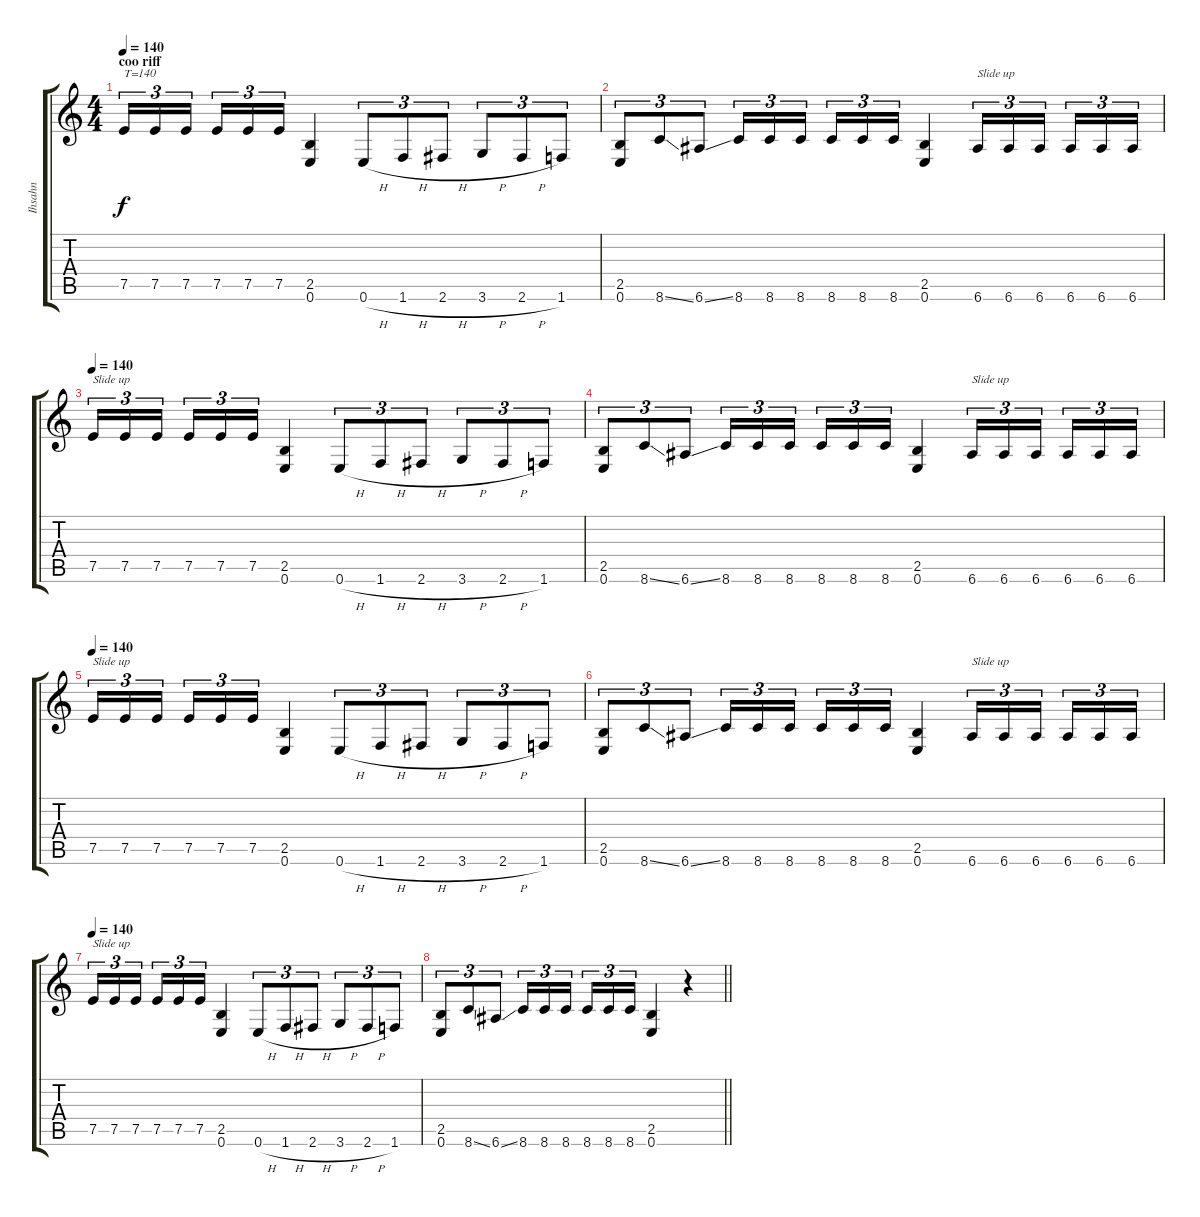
\track ("Ihsahn" "Ihsahn") {instrument distortionguitar}
\staff {score tabs}
\tuning (E4 B3 G3 D3 A2 E2) {hide}
\ts (4 4)
\section ("" "coo riff")
\tempo 140
\clef g2
\ks c
7.5.16{tu (3 2) txt "T=140" dy f} 7.5.16{tu (3 2)} 7.5.16{tu (3 2) beam splitsecondary} 7.5.16{tu (3 2)} 7.5.16{tu (3 2)} 7.5.16{tu (3 2)} (2.5 0.6).4 0.6{h}.8{tu (3 2)} 1.6{h}.8{tu (3 2)} 2.6{h}.8{tu (3 2)} 3.6{h}.8{tu (3 2)} 2.6{h}.8{tu (3 2)} 1.6.8{tu (3 2)} |
(2.5 0.6).8{tu (3 2)} 8.6{ss}.8{tu (3 2)} 6.6{ss}.8{tu (3 2)} 8.6.16{tu (3 2)} 8.6.16{tu (3 2)} 8.6.16{tu (3 2) beam splitsecondary} 8.6.16{tu (3 2)} 8.6.16{tu (3 2)} 8.6.16{tu (3 2)} (2.5 0.6).4 6.6.16{tu (3 2) txt "Slide up"} 6.6.16{tu (3 2)} 6.6.16{tu (3 2) beam splitsecondary} 6.6.16{tu (3 2)} 6.6.16{tu (3 2)} 6.6.16{tu (3 2)} |
\tempo 140
7.5.16{tu (3 2) txt "Slide up"} 7.5.16{tu (3 2)} 7.5.16{tu (3 2) beam splitsecondary} 7.5.16{tu (3 2)} 7.5.16{tu (3 2)} 7.5.16{tu (3 2)} (2.5 0.6).4 0.6{h}.8{tu (3 2)} 1.6{h}.8{tu (3 2)} 2.6{h}.8{tu (3 2)} 3.6{h}.8{tu (3 2)} 2.6{h}.8{tu (3 2)} 1.6.8{tu (3 2)} |
(2.5 0.6).8{tu (3 2)} 8.6{ss}.8{tu (3 2)} 6.6{ss}.8{tu (3 2)} 8.6.16{tu (3 2)} 8.6.16{tu (3 2)} 8.6.16{tu (3 2) beam splitsecondary} 8.6.16{tu (3 2)} 8.6.16{tu (3 2)} 8.6.16{tu (3 2)} (2.5 0.6).4 6.6.16{tu (3 2) txt "Slide up"} 6.6.16{tu (3 2)} 6.6.16{tu (3 2) beam splitsecondary} 6.6.16{tu (3 2)} 6.6.16{tu (3 2)} 6.6.16{tu (3 2)} |
\tempo 140
7.5.16{tu (3 2) txt "Slide up"} 7.5.16{tu (3 2)} 7.5.16{tu (3 2) beam splitsecondary} 7.5.16{tu (3 2)} 7.5.16{tu (3 2)} 7.5.16{tu (3 2)} (2.5 0.6).4 0.6{h}.8{tu (3 2)} 1.6{h}.8{tu (3 2)} 2.6{h}.8{tu (3 2)} 3.6{h}.8{tu (3 2)} 2.6{h}.8{tu (3 2)} 1.6.8{tu (3 2)} |
(2.5 0.6).8{tu (3 2)} 8.6{ss}.8{tu (3 2)} 6.6{ss}.8{tu (3 2)} 8.6.16{tu (3 2)} 8.6.16{tu (3 2)} 8.6.16{tu (3 2) beam splitsecondary} 8.6.16{tu (3 2)} 8.6.16{tu (3 2)} 8.6.16{tu (3 2)} (2.5 0.6).4 6.6.16{tu (3 2) txt "Slide up"} 6.6.16{tu (3 2)} 6.6.16{tu (3 2) beam splitsecondary} 6.6.16{tu (3 2)} 6.6.16{tu (3 2)} 6.6.16{tu (3 2)} |
\tempo 140
7.5.16{tu (3 2) txt "Slide up"} 7.5.16{tu (3 2)} 7.5.16{tu (3 2) beam splitsecondary} 7.5.16{tu (3 2)} 7.5.16{tu (3 2)} 7.5.16{tu (3 2)} (2.5 0.6).4 0.6{h}.8{tu (3 2)} 1.6{h}.8{tu (3 2)} 2.6{h}.8{tu (3 2)} 3.6{h}.8{tu (3 2)} 2.6{h}.8{tu (3 2)} 1.6.8{tu (3 2)} |
\barLineRight lightlight
(2.5 0.6).8{tu (3 2)} 8.6{ss}.8{tu (3 2)} 6.6{ss}.8{tu (3 2)} 8.6.16{tu (3 2)} 8.6.16{tu (3 2)} 8.6.16{tu (3 2) beam splitsecondary} 8.6.16{tu (3 2)} 8.6.16{tu (3 2)} 8.6.16{tu (3 2)} (2.5 0.6).4 r.4
